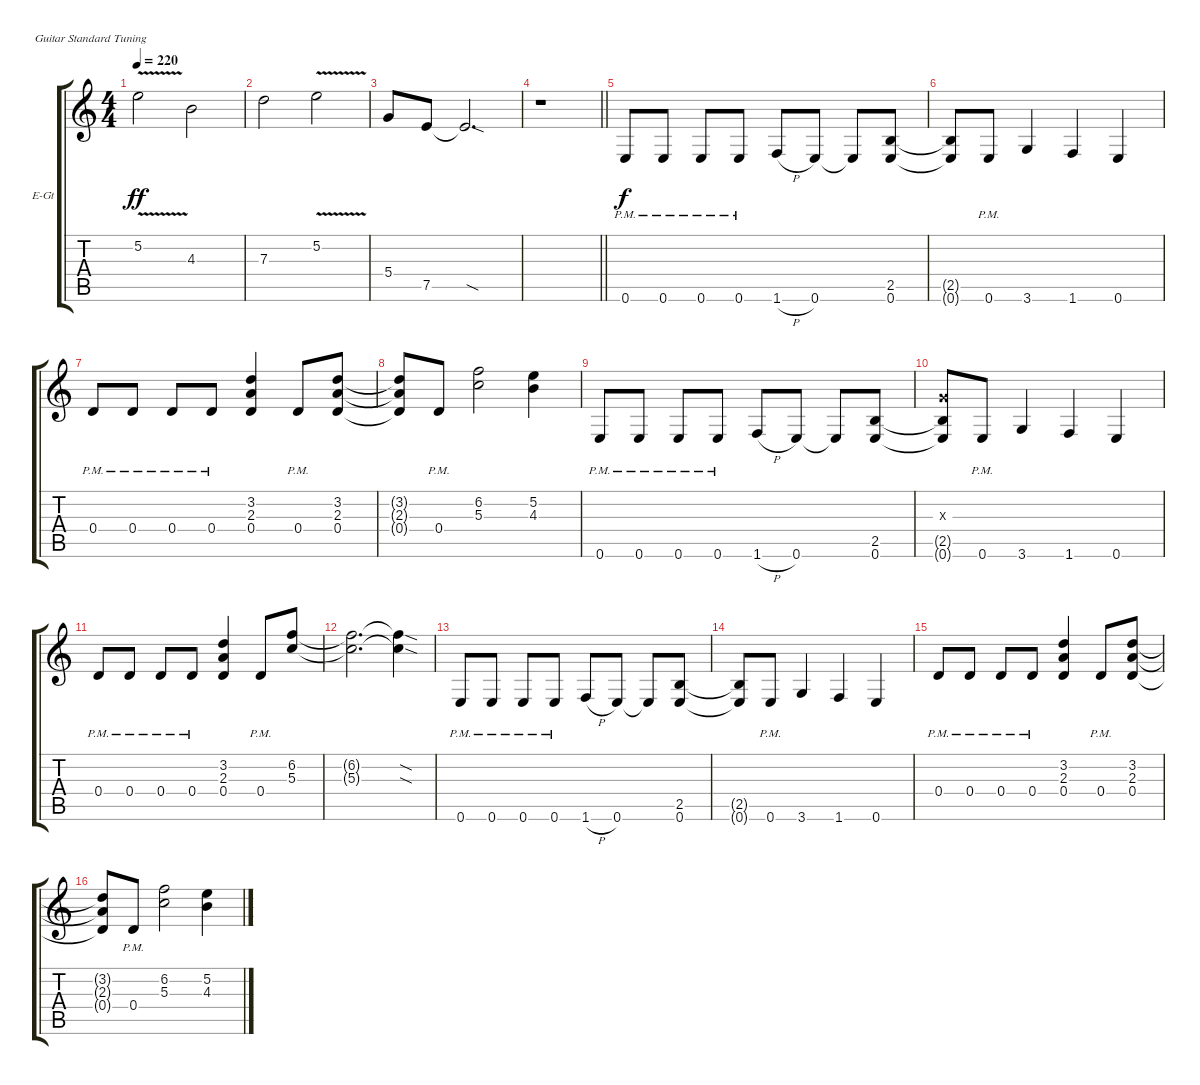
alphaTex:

\bracketExtendMode groupsimilarinstruments
\firstSystemTrackNameOrientation horizontal
\otherSystemsTrackNameOrientation horizontal
\track ("Wolf Hoffmann" "E-Gt") {instrument distortionguitar}
\staff {score tabs}
\tuning (E4 B3 G3 D3 A2 E2)
\ts (4 4)
\tempo 220
\clef g2
\ks c
5.2{v}.2{dy ff} 4.3.2 |
7.3.2 5.2{v}.2 |
5.4.8 7.5.8 7.5{sod t}.2{d} |
\barLineRight lightlight
r.1 |
0.6{pm}.8{dy f} 0.6{pm}.8 0.6{pm}.8 0.6{pm}.8 1.6{h}.8 0.6.8 0.6{t}.8 (2.5 0.6).8 |
(2.5{t} 0.6{t}).8 0.6{pm}.8 3.6.4 1.6.4 0.6.4 |
0.4{pm}.8 0.4{pm}.8 0.4{pm}.8 0.4{pm}.8 (3.2 2.3 0.4).4 0.4{pm}.8 (3.2 2.3 0.4).8 |
(3.2{t} 2.3{t} 0.4{t}).8 0.4{pm}.8 (6.2 5.3).2 (5.2 4.3).4 |
0.6{pm}.8 0.6{pm}.8 0.6{pm}.8 0.6{pm}.8 1.6{h}.8 0.6.8 0.6{t}.8 (2.5 0.6).8 |
(2.5{t} 0.6{t} 0.3{x}).8 0.6{pm}.8 3.6.4 1.6.4 0.6.4 |
0.4{pm}.8 0.4{pm}.8 0.4{pm}.8 0.4{pm}.8 (3.2 2.3 0.4).4 0.4{pm}.8 (6.2 5.3).8 |
(6.2{t} 5.3{t}).2{d} (6.2{sod t} 5.3{sod t}).4 |
0.6{pm}.8 0.6{pm}.8 0.6{pm}.8 0.6{pm}.8 1.6{h}.8 0.6.8 0.6{t}.8 (2.5 0.6).8 |
(2.5{t} 0.6{t}).8 0.6{pm}.8 3.6.4 1.6.4 0.6.4 |
0.4{pm}.8 0.4{pm}.8 0.4{pm}.8 0.4{pm}.8 (3.2 2.3 0.4).4 0.4{pm}.8 (3.2 2.3 0.4).8 |
(3.2{t} 2.3{t} 0.4{t}).8 0.4{pm}.8 (6.2 5.3).2 (5.2 4.3).4
